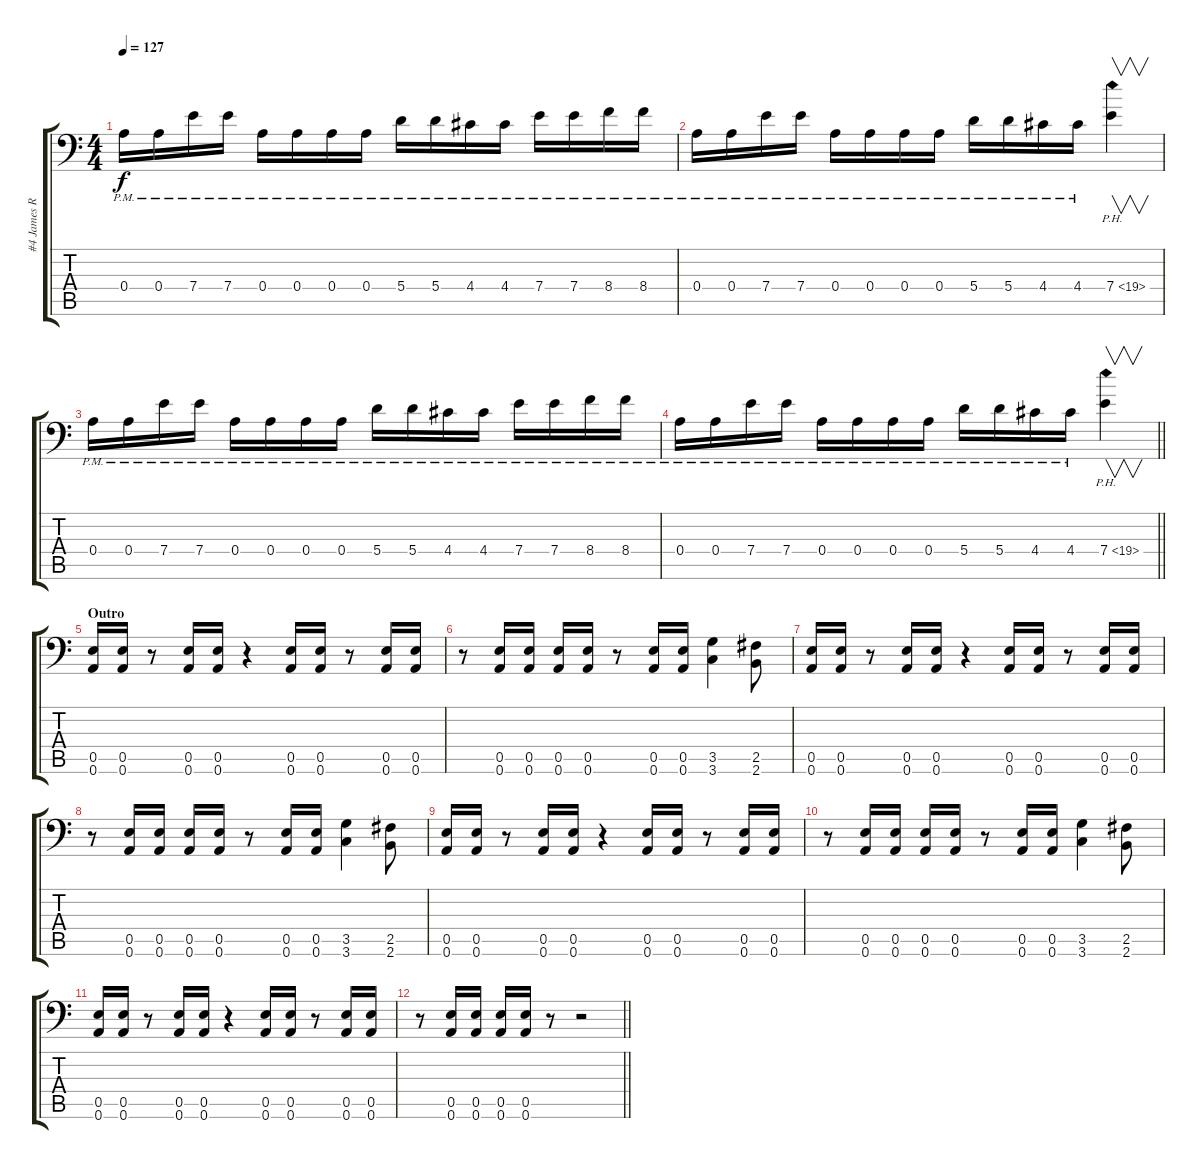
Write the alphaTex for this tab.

\track ("#4 James Root" "#4 James R") {instrument distortionguitar}
\staff {score tabs}
\tuning (B3 Gb3 D3 A2 E2 A1) {hide}
\ts (4 4)
\tempo 127
\clef f4
\ks c
0.4{pm}.16{dy f} 0.4{pm}.16 7.4{pm}.16 7.4{pm}.16 0.4{pm}.16 0.4{pm}.16 0.4{pm}.16 0.4{pm}.16 5.4{pm}.16 5.4{pm}.16 4.4{pm}.16 4.4{pm}.16 7.4{pm}.16 7.4{pm}.16 8.4{pm}.16 8.4{pm}.16 |
0.4{pm}.16 0.4{pm}.16 7.4{pm}.16 7.4{pm}.16 0.4{pm}.16 0.4{pm}.16 0.4{pm}.16 0.4{pm}.16 5.4{pm}.16 5.4{pm}.16 4.4{pm}.16 4.4{pm}.16 7.4{ph 12}.4{v} |
0.4{pm}.16 0.4{pm}.16 7.4{pm}.16 7.4{pm}.16 0.4{pm}.16 0.4{pm}.16 0.4{pm}.16 0.4{pm}.16 5.4{pm}.16 5.4{pm}.16 4.4{pm}.16 4.4{pm}.16 7.4{pm}.16 7.4{pm}.16 8.4{pm}.16 8.4{pm}.16 |
\barLineRight lightlight
0.4{pm}.16 0.4{pm}.16 7.4{pm}.16 7.4{pm}.16 0.4{pm}.16 0.4{pm}.16 0.4{pm}.16 0.4{pm}.16 5.4{pm}.16 5.4{pm}.16 4.4{pm}.16 4.4{pm}.16 7.4{ph 12}.4{v} |
\section ("" "Outro")
(0.5 0.6).16 (0.5 0.6).16 r.8 (0.5 0.6).16 (0.5 0.6).16 r.4 (0.5 0.6).16 (0.5 0.6).16 r.8 (0.5 0.6).16 (0.5 0.6).16 |
r.8 (0.5 0.6).16 (0.5 0.6).16 (0.5 0.6).16 (0.5 0.6).16 r.8 (0.5 0.6).16 (0.5 0.6).16 (3.5 3.6).4 (2.5 2.6).8 |
(0.5 0.6).16 (0.5 0.6).16 r.8 (0.5 0.6).16 (0.5 0.6).16 r.4 (0.5 0.6).16 (0.5 0.6).16 r.8 (0.5 0.6).16 (0.5 0.6).16 |
r.8 (0.5 0.6).16 (0.5 0.6).16 (0.5 0.6).16 (0.5 0.6).16 r.8 (0.5 0.6).16 (0.5 0.6).16 (3.5 3.6).4 (2.5 2.6).8 |
(0.5 0.6).16 (0.5 0.6).16 r.8 (0.5 0.6).16 (0.5 0.6).16 r.4 (0.5 0.6).16 (0.5 0.6).16 r.8 (0.5 0.6).16 (0.5 0.6).16 |
r.8 (0.5 0.6).16 (0.5 0.6).16 (0.5 0.6).16 (0.5 0.6).16 r.8 (0.5 0.6).16 (0.5 0.6).16 (3.5 3.6).4 (2.5 2.6).8 |
(0.5 0.6).16 (0.5 0.6).16 r.8 (0.5 0.6).16 (0.5 0.6).16 r.4 (0.5 0.6).16 (0.5 0.6).16 r.8 (0.5 0.6).16 (0.5 0.6).16 |
\barLineRight lightlight
r.8 (0.5 0.6).16 (0.5 0.6).16 (0.5 0.6).16 (0.5 0.6).16 r.8 r.2
